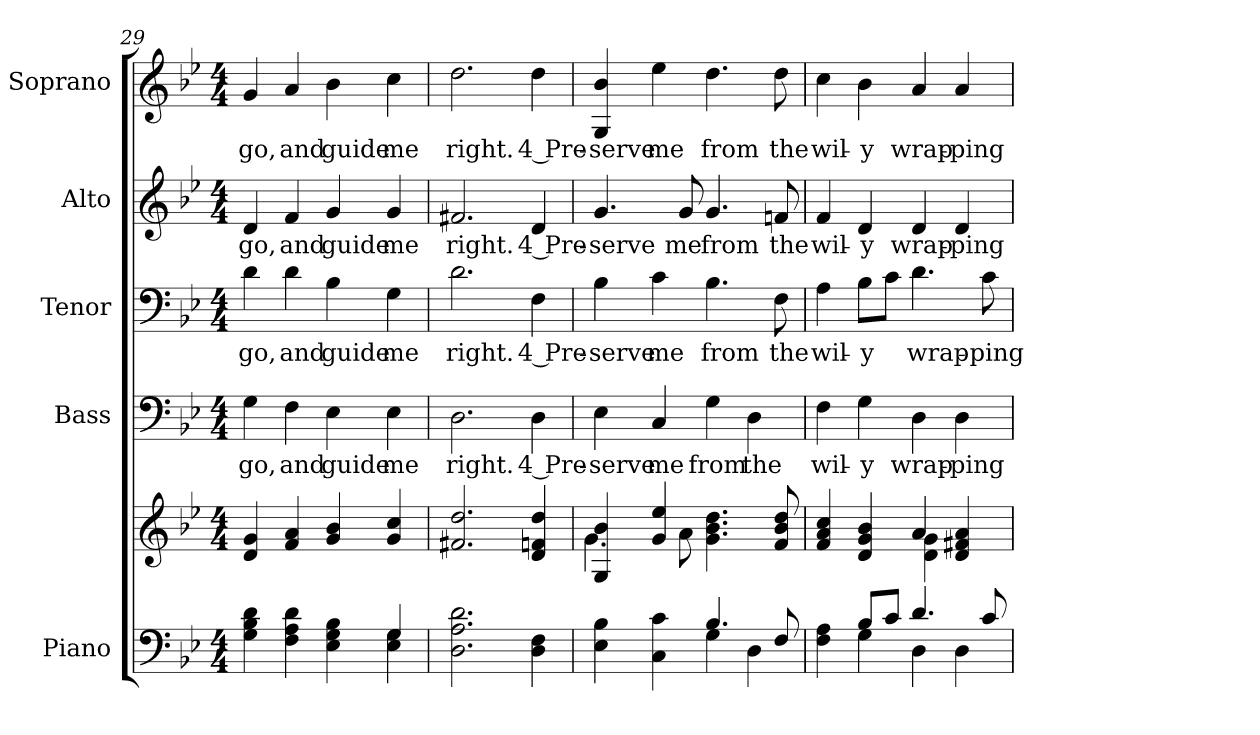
**kern	**kern	**kern	**text	**kern	**text	**kern	**text	**kern	**text
*part5	*part5	*part4	*part4	*part3	*part3	*part2	*part2	*part1	*part1
*staff6	*staff5	*staff4	*staff4	*staff3	*staff3	*staff2	*staff2	*staff1	*staff1
*I"Piano	*	*I"Bass	*	*I"Tenor	*	*I"Alto	*	*I"Soprano	*
*I'Pno.	*	*I'B.	*	*I'T.	*	*I'A.	*	*I'S.	*
!!LO:PB:g=z
*clefF4	*clefG2	*clefF4	*	*clefF4	*	*clefG2	*	*clefG2	*
*k[b-e-]	*k[b-e-]	*k[b-e-]	*	*k[b-e-]	*	*k[b-e-]	*	*k[b-e-]	*
*B-:	*B-:	*B-:	*	*B-:	*	*B-:	*	*B-:	*
*M4/4	*M4/4	*M4/4	*	*M4/4	*	*M4/4	*	*M4/4	*
=29	=29	=29	=29	=29	=29	=29	=29	=29	=29
*^	*	*	*	*	*	*	*	*	*
!	!	!	!	!LO:LY:b:color=#000000	!	!	!	!	!	!
!	!	!	!	!	!	!LO:LY:b:color=#000000	!	!	!	!
!	!	!	!	!	!	!	!	!LO:LY:b:color=#000000	!	!
!	!	!	!	!	!	!	!	!	!	!LO:LY:b:color=#000000
4Gi\ 4B-i 4di	2ryy	4di/ 4gi	4Gi\	go,	4di\	go,	4di/	go,	4gi/	go,
!	!	!	!	!LO:LY:b:color=#000000	!	!	!	!	!	!
!	!	!	!	!	!	!LO:LY:b:color=#000000	!	!	!	!
!	!	!	!	!	!	!	!	!LO:LY:b:color=#000000	!	!
!	!	!	!	!	!	!	!	!	!	!LO:LY:b:color=#000000
4Fi\ 4Ai 4di	.	4fi/ 4ai	4Fi\	and	4di\	and	4fi/	and	4ai/	and
!	!	!	!	!LO:LY:b:color=#000000	!	!	!	!	!	!
!	!	!	!	!	!	!LO:LY:b:color=#000000	!	!	!	!
!	!	!	!	!	!	!	!	!LO:LY:b:color=#000000	!	!
!	!	!	!	!	!	!	!	!	!	!LO:LY:b:color=#000000
4E-i\ 4Gi 4B-i	4ryy	4gi/ 4b-i	4E-i\	guide	4B-i\	guide	4gi/	guide	4b-i\	guide
!	!	!	!	!LO:LY:b:color=#000000	!	!	!	!	!	!
!	!	!	!	!	!	!LO:LY:b:color=#000000	!	!	!	!
!	!	!	!	!	!	!	!	!LO:LY:b:color=#000000	!	!
!	!	!	!	!	!	!	!	!	!	!LO:LY:b:color=#000000
4Gi/	4E-i\ 4Gi	4gi/ 4cci	4E-i\	me	4Gi\	me	4gi/	me	4cci\	me
*v	*v	*	*	*	*	*	*	*	*	*
=30	=30	=30	=30	=30	=30	=30	=30	=30	=30
*^	*	*	*	*	*	*	*	*	*
!	!	!	!	!LO:LY:b:color=#000000	!	!	!	!	!	!
*v	*v	*	*	*	*	*	*	*	*	*
*^	*	*	*	*	*	*	*	*	*
!	!	!	!	!	!	!LO:LY:b:color=#000000	!	!	!	!
*v	*v	*	*	*	*	*	*	*	*	*
*^	*	*	*	*	*	*	*	*	*
!	!	!	!	!	!	!	!	!LO:LY:b:color=#000000	!	!
*v	*v	*	*	*	*	*	*	*	*	*
*^	*	*	*	*	*	*	*	*	*
!	!	!	!	!	!	!	!	!	!	!LO:LY:b:color=#000000
*v	*v	*	*	*	*	*	*	*	*	*
2.Di\ 2.Ai 2.di	2.f#Xi/ 2.ddi	2.Di\	right.	2.di\	right.	2.f#Xi/	right.	2.ddi\	right.
!	!	!	!LO:LY:b:color=#000000	!	!	!	!	!	!
!	!	!	!	!	!LO:LY:b:color=#000000	!	!	!	!
!	!	!	!	!	!	!	!LO:LY:b:color=#000000	!	!
!	!	!	!	!	!	!	!	!	!LO:LY:b:color=#000000
4Di\ 4Fi	4di/ 4fni 4ddi	4Di\	4 Pre-	4Fi\	4 Pre-	4di/	4 Pre-	4ddi\	4 Pre-
=31	=31	=31	=31	=31	=31	=31	=31	=31	=31
*^	*^	*	*	*	*	*	*	*	*
!	!	!	!	!	!LO:LY:b:color=#000000	!	!	!	!	!	!
!	!	!	!	!	!	!	!LO:LY:b:color=#000000	!	!	!	!
!	!	!	!	!	!	!	!	!	!LO:LY:b:color=#000000	!	!
!	!	!	!	!	!	!	!	!	!	!	!LO:LY:b:color=#000000
4E-i\ 4B-i	2ryy	4Gi/ 4b-i	4.gi\	4E-i\	-serve	4B-i\	-serve	4.gi/	-serve	4Gi/ 4b-i	-serve
!	!	!	!	!	!LO:LY:b:color=#000000	!	!	!	!	!	!
!	!	!	!	!	!	!	!LO:LY:b:color=#000000	!	!	!	!
!	!	!	!	!	!	!	!	!	!	!	!LO:LY:b:color=#000000
4Ci\ 4ci	.	4gi/ 4ee-i	.	4Ci/	me	4ci\	me	.	.	4ee-i\	me
!	!	!	!	!	!	!	!	!	!LO:LY:b:color=#000000	!	!
.	.	.	8ai\	.	.	.	.	8gi/	me	.	.
!	!	!	!	!	!LO:LY:b:color=#000000	!	!	!	!	!	!
!	!	!	!	!	!	!	!LO:LY:b:color=#000000	!	!	!	!
!	!	!	!	!	!	!	!	!	!LO:LY:b:color=#000000	!	!
!	!	!	!	!	!	!	!	!	!	!	!LO:LY:b:color=#000000
4.B-i/	4Gi\	4.gi\ 4.b-i 4.ddi	2ryy	4Gi\	from	4.B-i\	from	4.gi/	from	4.ddi\	from
!	!	!	!	!	!LO:LY:b:color=#000000	!	!	!	!	!	!
.	4Di\	.	.	4Di\	the	.	.	.	.	.	.
!	!	!	!	!	!	!	!LO:LY:b:color=#000000	!	!	!	!
!	!	!	!	!	!	!	!	!	!LO:LY:b:color=#000000	!	!
!	!	!	!	!	!	!	!	!	!	!	!LO:LY:b:color=#000000
8Fi/	.	8fi/ 8b-i 8ddi	.	.	.	8Fi\	the	8fni/	the	8ddi\	the
=32	=32	=32	=32	=32	=32	=32	=32	=32	=32	=32	=32
!	!	!	!	!	!LO:LY:b:color=#000000	!	!	!	!	!	!
!	!	!	!	!	!	!	!LO:LY:b:color=#000000	!	!	!	!
!	!	!	!	!	!	!	!	!	!LO:LY:b:color=#000000	!	!
!	!	!	!	!	!	!	!	!	!	!	!LO:LY:b:color=#000000
4Fi\ 4Ai	4ryy	4fi/ 4ai 4cci	2ryy	4Fi\	wil-	4Ai\	wil-	4fi/	wil-	4cci\	wil-
!	!	!	!	!	!LO:LY:b:color=#000000	!	!	!	!	!	!
!	!	!	!	!	!	!	!LO:LY:b:color=#000000	!	!	!	!
!	!	!	!	!	!	!	!	!	!LO:LY:b:color=#000000	!	!
!	!	!	!	!	!	!	!	!	!	!	!LO:LY:b:color=#000000
8B-i/L	4Gi\	4di/ 4gi 4b-i	.	4Gi\	-y	8B-i\L	-y	4di/	-y	4b-i\	-y
8ci/J	.	.	.	.	.	8ci\J	.	.	.	.	.
!	!	!	!	!	!LO:LY:b:color=#000000	!	!	!	!	!	!
!	!	!	!	!	!	!	!LO:LY:b:color=#000000	!	!	!	!
!	!	!	!	!	!	!	!	!	!LO:LY:b:color=#000000	!	!
!	!	!	!	!	!	!	!	!	!	!	!LO:LY:b:color=#000000
4.di/	4Di\	4ai/	4di\ 4gi	4Di\	wrap-	4.di\	wrap-	4di/	wrap-	4ai/	wrap-
!	!	!	!	!	!LO:LY:b:color=#000000	!	!	!	!	!	!
!	!	!	!	!	!	!	!	!	!LO:LY:b:color=#000000	!	!
!	!	!	!	!	!	!	!	!	!	!	!LO:LY:b:color=#000000
.	4Di\	4di/ 4f#Xi 4ai	4ryy	4Di\	-ping	.	.	4di/	-ping	4ai/	-ping
!	!	!	!	!	!	!	!LO:LY:b:color=#000000	!	!	!	!
8ci/	.	.	.	.	.	8ci\	-ping	.	.	.	.
*v	*v	*	*	*	*	*	*	*	*	*	*
*	*v	*v	*	*	*	*	*	*	*	*
=	=	=	=	=	=	=	=	=	=
*-	*-	*-	*-	*-	*-	*-	*-	*-	*-
